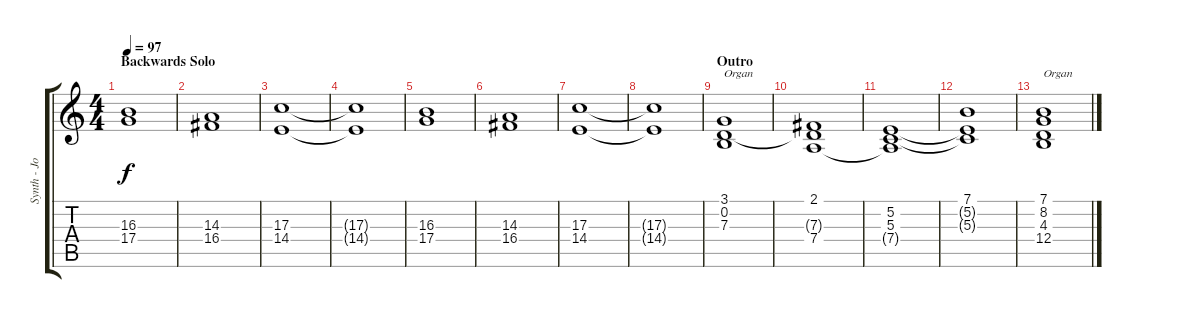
\track ("Synth - John F" "Synth - Jo") {instrument flute}
\staff {score tabs}
\tuning (E4 B3 G3 D3 A2 E2) {hide}
\ts (4 4)
\section ("" "Backwards Solo")
\tempo 97
\clef g2
\ks c
(16.3 17.4).1{dy f} |
(14.3 16.4).1 |
(17.3 14.4).1 |
(17.3{t} 14.4{t}).1 |
(16.3 17.4).1 |
(14.3 16.4).1 |
(17.3 14.4).1 |
(17.3{t} 14.4{t}).1 |
\section ("" "Outro")
(3.1 0.2 7.3).1{txt "Organ" volume 7 balance 8 instrument percussiveorgan} |
(2.1 7.3{t} 7.4).1 |
(5.2 5.3 7.4{t}).1 |
(7.1 5.2{t} 5.3{t}).1 |
(7.1 8.2 4.3 12.4).1{txt "Organ" volume 7 balance 8 instrument percussiveorgan}
